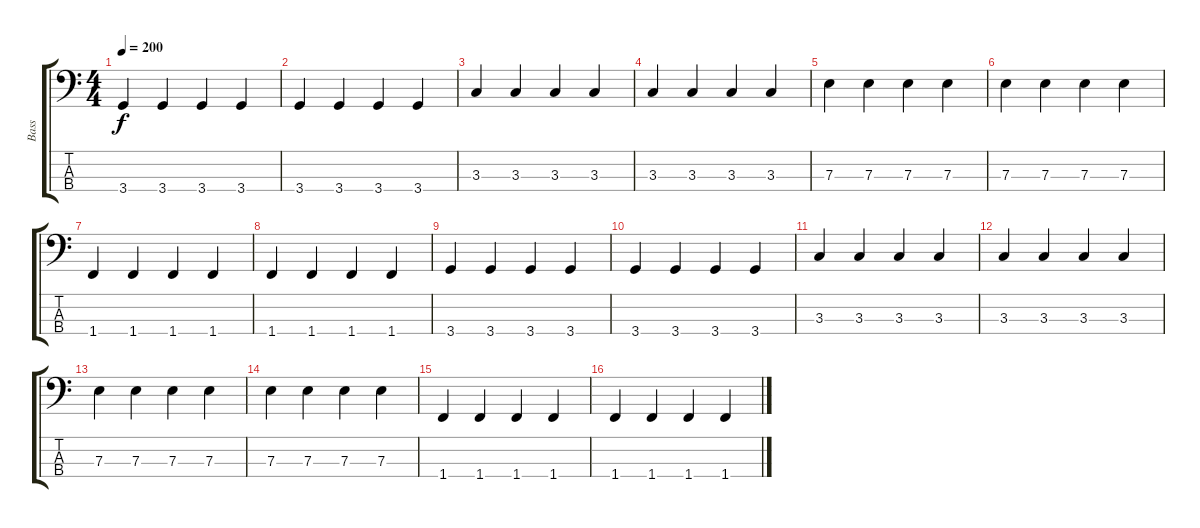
\track ("Bass" "Bass") {instrument electricbasspick}
\staff {score tabs}
\tuning (G2 D2 A1 E1) {hide}
\ts (4 4)
\tempo 200
\clef f4
\ks c
3.4.4{dy f} 3.4.4 3.4.4 3.4.4 |
3.4.4 3.4.4 3.4.4 3.4.4 |
3.3.4 3.3.4 3.3.4 3.3.4 |
3.3.4 3.3.4 3.3.4 3.3.4 |
7.3.4 7.3.4 7.3.4 7.3.4 |
7.3.4 7.3.4 7.3.4 7.3.4 |
1.4.4 1.4.4 1.4.4 1.4.4 |
1.4.4 1.4.4 1.4.4 1.4.4 |
3.4.4 3.4.4 3.4.4 3.4.4 |
3.4.4 3.4.4 3.4.4 3.4.4 |
3.3.4 3.3.4 3.3.4 3.3.4 |
3.3.4 3.3.4 3.3.4 3.3.4 |
7.3.4 7.3.4 7.3.4 7.3.4 |
7.3.4 7.3.4 7.3.4 7.3.4 |
1.4.4 1.4.4 1.4.4 1.4.4 |
1.4.4 1.4.4 1.4.4 1.4.4
